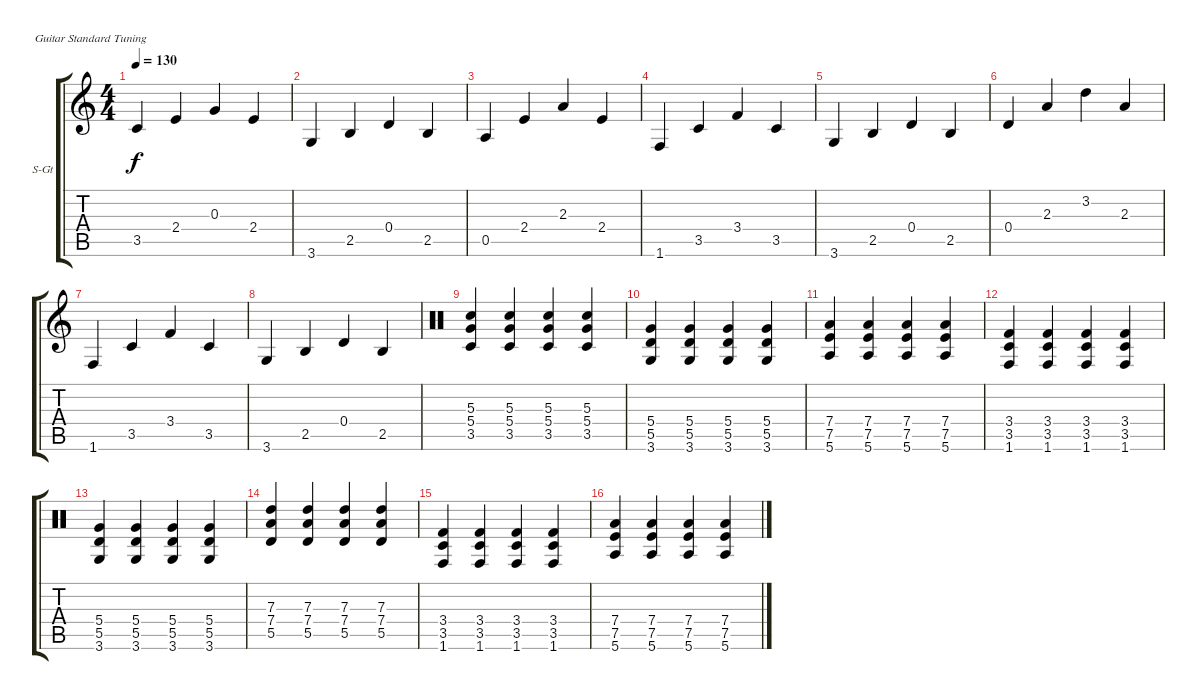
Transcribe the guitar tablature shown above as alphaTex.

\defaultSystemsLayout 4
\bracketExtendMode groupsimilarinstruments
\firstSystemTrackNameOrientation horizontal
\otherSystemsTrackNameOrientation horizontal
\track ("Steel Guitar" "S-Gt") {instrument acousticguitarsteel}
\staff {score tabs}
\tuning (E4 B3 G3 D3 A2 E2)
\ts (4 4)
\tempo 130
\clef g2
\ks c
3.5.4{dy f} 2.4.4 0.3.4 2.4.4 |
3.6.4 2.5.4 0.4.4 2.5.4 |
0.5.4 2.4.4 2.3.4 2.4.4 |
1.6.4 3.5.4 3.4.4 3.5.4 |
3.6.4 2.5.4 0.4.4 2.5.4 |
0.4.4 2.3.4 3.2.4 2.3.4 |
1.6.4 3.5.4 3.4.4 3.5.4 |
3.6.4 2.5.4 0.4.4 2.5.4 |
\clef neutral
(3.5 5.4 5.3).4 (3.5 5.4 5.3).4 (3.5 5.4 5.3).4 (3.5 5.4 5.3).4 |
(3.6 5.5 5.4).4 (3.6 5.5 5.4).4 (5.4 5.5 3.6).4 (5.4 5.5 3.6).4 |
(5.6 7.5 7.4).4 (7.4 7.5 5.6).4 (5.6 7.5 7.4).4 (5.6 7.5 7.4).4 |
(1.6 3.5 3.4).4 (1.6 3.5 3.4).4 (1.6 3.4 3.5).4 (3.4 3.5 1.6).4 |
(3.6 5.5 5.4).4 (5.5 5.4 3.6).4 (3.6 5.5 5.4).4 (3.6 5.5 5.4).4 |
(5.5 7.4 7.3).4 (5.5 7.4 7.3).4 (7.3 7.4 5.5).4 (7.3 7.4 5.5).4 |
(1.6 3.5 3.4).4 (3.4 3.5 1.6).4 (3.4 3.5 1.6).4 (3.4 3.5 1.6).4 |
(5.6 7.5 7.4).4 (5.6 7.5 7.4).4 (5.6 7.5 7.4).4 (5.6 7.5 7.4).4
